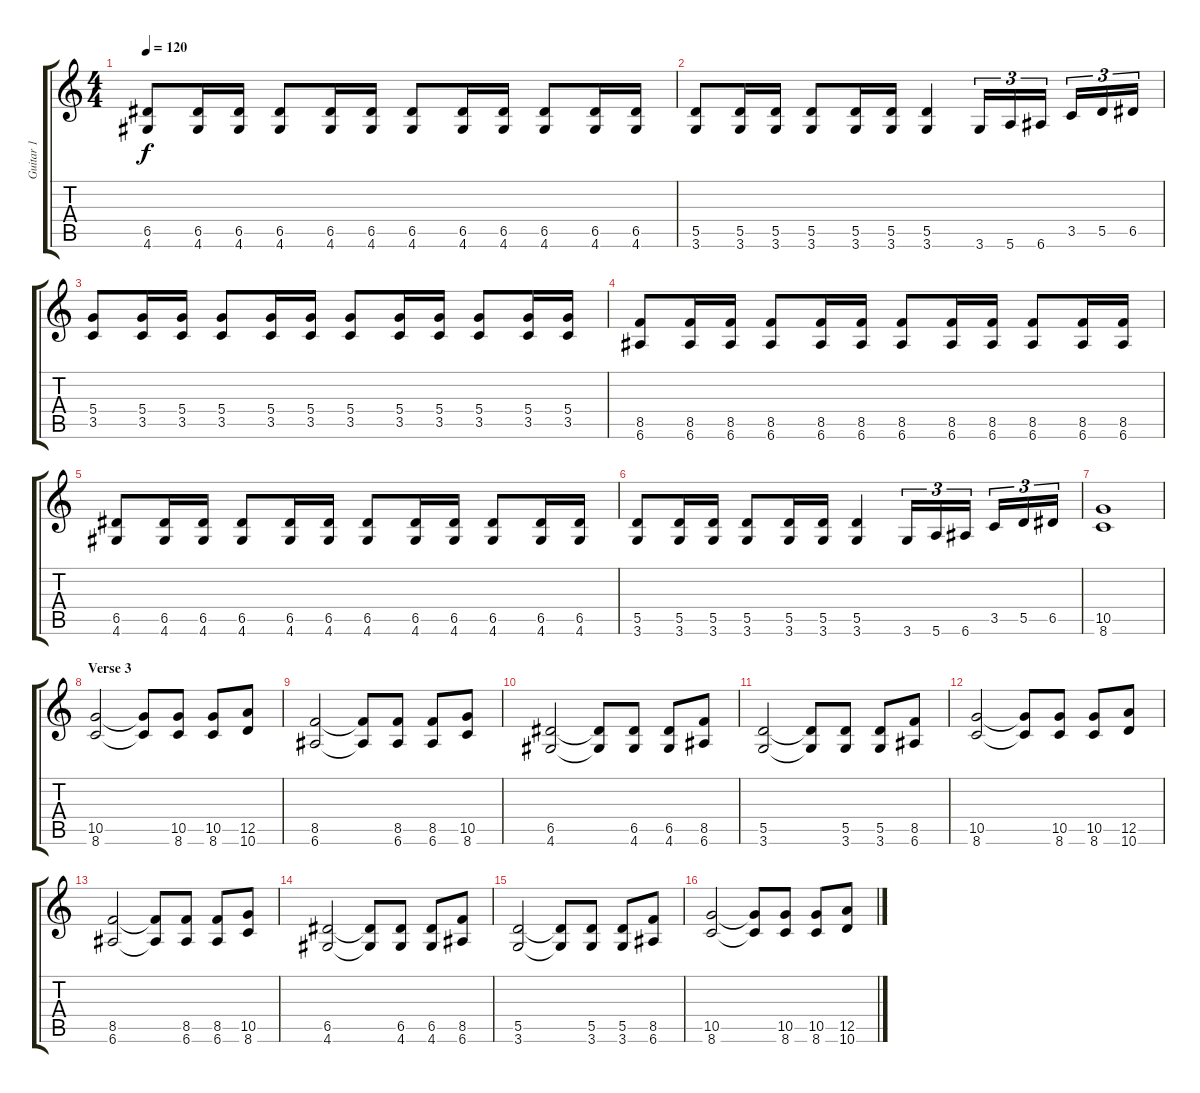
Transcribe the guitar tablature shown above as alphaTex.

\track ("Guitar 1" "Guitar 1") {instrument distortionguitar}
\staff {score tabs}
\tuning (E4 B3 G3 D3 A2 E2) {hide}
\ts (4 4)
\tempo 120
\clef g2
\ks c
(6.5 4.6).8{dy f} (6.5 4.6).16 (6.5 4.6).16 (6.5 4.6).8 (6.5 4.6).16 (6.5 4.6).16 (6.5 4.6).8 (6.5 4.6).16 (6.5 4.6).16 (6.5 4.6).8 (6.5 4.6).16 (6.5 4.6).16 |
(5.5 3.6).8 (5.5 3.6).16 (5.5 3.6).16 (5.5 3.6).8 (5.5 3.6).16 (5.5 3.6).16 (5.5 3.6).4 3.6.16{tu (3 2)} 5.6.16{tu (3 2)} 6.6.16{tu (3 2)} 3.5.16{tu (3 2)} 5.5.16{tu (3 2)} 6.5.16{tu (3 2)} |
(5.4 3.5).8 (5.4 3.5).16 (5.4 3.5).16 (5.4 3.5).8 (5.4 3.5).16 (5.4 3.5).16 (5.4 3.5).8 (5.4 3.5).16 (5.4 3.5).16 (5.4 3.5).8 (5.4 3.5).16 (5.4 3.5).16 |
(8.5 6.6).8 (8.5 6.6).16 (8.5 6.6).16 (8.5 6.6).8 (8.5 6.6).16 (8.5 6.6).16 (8.5 6.6).8 (8.5 6.6).16 (8.5 6.6).16 (8.5 6.6).8 (8.5 6.6).16 (8.5 6.6).16 |
(6.5 4.6).8 (6.5 4.6).16 (6.5 4.6).16 (6.5 4.6).8 (6.5 4.6).16 (6.5 4.6).16 (6.5 4.6).8 (6.5 4.6).16 (6.5 4.6).16 (6.5 4.6).8 (6.5 4.6).16 (6.5 4.6).16 |
(5.5 3.6).8 (5.5 3.6).16 (5.5 3.6).16 (5.5 3.6).8 (5.5 3.6).16 (5.5 3.6).16 (5.5 3.6).4 3.6.16{tu (3 2)} 5.6.16{tu (3 2)} 6.6.16{tu (3 2)} 3.5.16{tu (3 2)} 5.5.16{tu (3 2)} 6.5.16{tu (3 2)} |
(10.5 8.6).1 |
\section ("" "Verse 3")
(10.5 8.6).2 (10.5{t} 8.6{t}).8 (10.5 8.6).8 (10.5 8.6).8 (12.5 10.6).8 |
(8.5 6.6).2 (8.5{t} 6.6{t}).8 (8.5 6.6).8 (8.5 6.6).8 (10.5 8.6).8 |
(6.5 4.6).2 (6.5{t} 4.6{t}).8 (6.5 4.6).8 (6.5 4.6).8 (8.5 6.6).8 |
(5.5 3.6).2 (5.5{t} 3.6{t}).8 (5.5 3.6).8 (5.5 3.6).8 (8.5 6.6).8 |
(10.5 8.6).2 (10.5{t} 8.6{t}).8 (10.5 8.6).8 (10.5 8.6).8 (12.5 10.6).8 |
(8.5 6.6).2 (8.5{t} 6.6{t}).8 (8.5 6.6).8 (8.5 6.6).8 (10.5 8.6).8 |
(6.5 4.6).2 (6.5{t} 4.6{t}).8 (6.5 4.6).8 (6.5 4.6).8 (8.5 6.6).8 |
(5.5 3.6).2 (5.5{t} 3.6{t}).8 (5.5 3.6).8 (5.5 3.6).8 (8.5 6.6).8 |
(10.5 8.6).2 (10.5{t} 8.6{t}).8 (10.5 8.6).8 (10.5 8.6).8 (12.5 10.6).8
